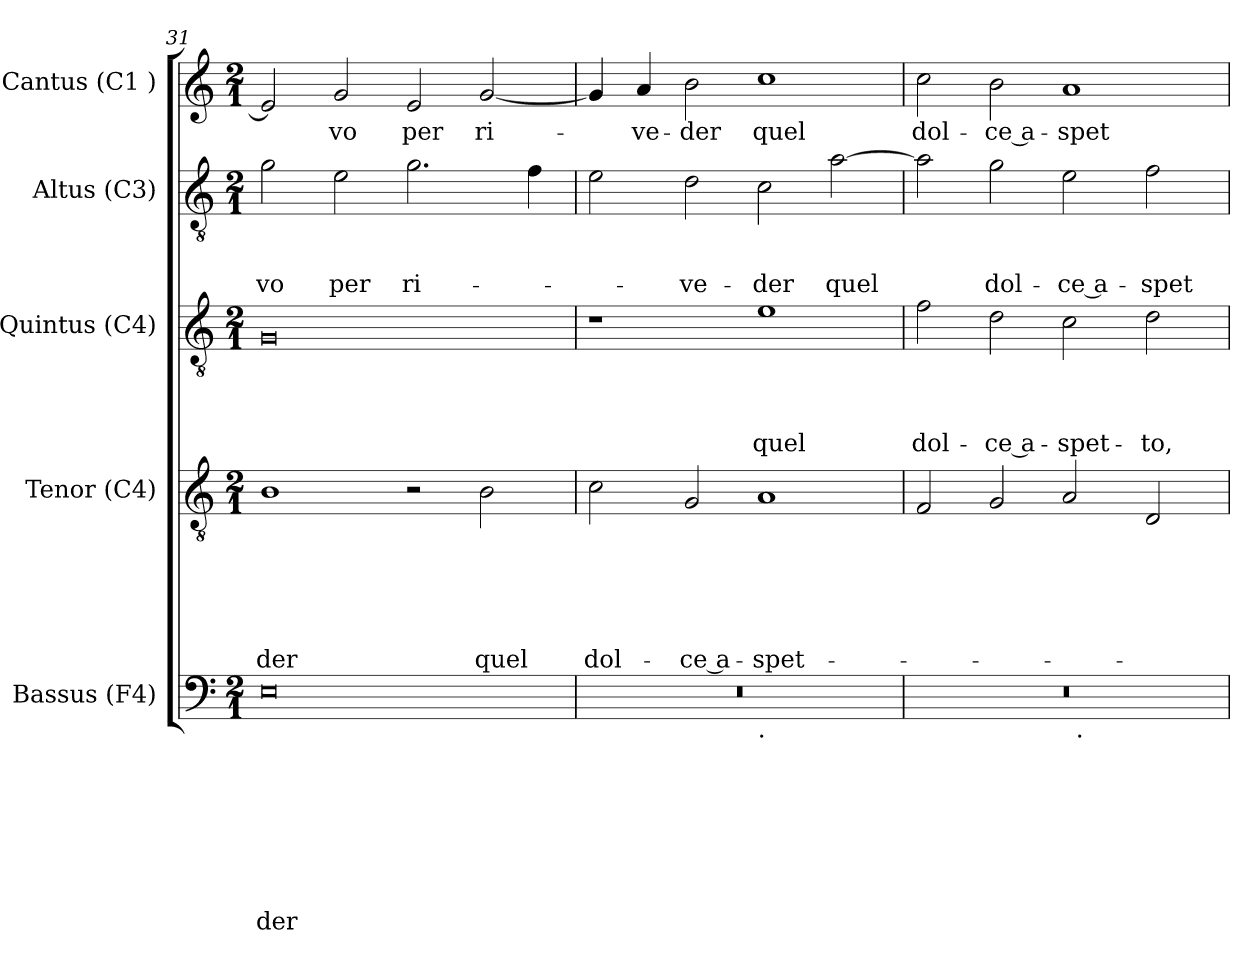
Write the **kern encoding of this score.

**kern	**text	**text	**text	**text	**text	**text	**text	**text	**kern	**text	**text	**text	**text	**text	**text	**kern	**text	**text	**text	**text	**kern	**text	**text	**text	**kern	**text
*part5	*part5	*part5	*part5	*part5	*part5	*part5	*part5	*part5	*part4	*part4	*part4	*part4	*part4	*part4	*part4	*part3	*part3	*part3	*part3	*part3	*part2	*part2	*part2	*part2	*part1	*part1
*staff5	*staff5	*staff5	*staff5	*staff5	*staff5	*staff5	*staff5	*staff5	*staff4	*staff4	*staff4	*staff4	*staff4	*staff4	*staff4	*staff3	*staff3	*staff3	*staff3	*staff3	*staff2	*staff2	*staff2	*staff2	*staff1	*staff1
*I"Bassus (F4)	*	*	*	*	*	*	*	*	*I"Tenor (C4)	*	*	*	*	*	*	*I"Quintus (C4)	*	*	*	*	*I"Altus (C3)	*	*	*	*I"Cantus (C1 )	*
*I'B.	*	*	*	*	*	*	*	*	*I'T.	*	*	*	*	*	*	*I'Q.	*	*	*	*	*I'A.	*	*	*	*I'C.	*
*clefF4	*	*	*	*	*	*	*	*	*clefGv2	*	*	*	*	*	*	*clefGv2	*	*	*	*	*clefGv2	*	*	*	*clefG2	*
*k[]	*	*	*	*	*	*	*	*	*k[]	*	*	*	*	*	*	*k[]	*	*	*	*	*k[]	*	*	*	*k[]	*
*C:	*	*	*	*	*	*	*	*	*C:	*	*	*	*	*	*	*C:	*	*	*	*	*C:	*	*	*	*C:	*
*M2/1	*	*	*	*	*	*	*	*	*M2/1	*	*	*	*	*	*	*M2/1	*	*	*	*	*M2/1	*	*	*	*M2/1	*
=31	=31	=31	=31	=31	=31	=31	=31	=31	=31	=31	=31	=31	=31	=31	=31	=31	=31	=31	=31	=31	=31	=31	=31	=31	=31	=31
!	!	!	!	!	!	!	!	!LO:LY:b	!	!	!	!	!	!	!LO:LY:b	!	!	!	!	!	!	!	!	!LO:LY:b	!	!
0E	.	.	.	.	.	.	.	-der	1B	.	.	.	.	.	-der	0G	.	.	.	.	2g\	.	.	-vo	2e/]	.
!	!	!	!	!	!	!	!	!	!	!	!	!	!	!	!	!	!	!	!	!	!	!	!	!LO:LY:b	!	!LO:LY:b
.	.	.	.	.	.	.	.	.	.	.	.	.	.	.	.	.	.	.	.	.	2e\	.	.	per	2g/	-vo
!	!	!	!	!	!	!	!	!	!	!	!	!	!	!	!	!	!	!	!	!	!	!	!	!LO:LY:b	!	!LO:LY:b
.	.	.	.	.	.	.	.	.	2r	.	.	.	.	.	.	.	.	.	.	.	2.g\	.	.	ri-	2e/	per
!	!	!	!	!	!	!	!	!	!	!	!	!	!	!	!LO:LY:b	!	!	!	!	!	!	!	!	!	!	!LO:LY:b
.	.	.	.	.	.	.	.	.	2B\	.	.	.	.	.	quel	.	.	.	.	.	.	.	.	.	[<2g/	ri-
.	.	.	.	.	.	.	.	.	.	.	.	.	.	.	.	.	.	.	.	.	4f\	.	.	.	.	.
=32	=32	=32	=32	=32	=32	=32	=32	=32	=32	=32	=32	=32	=32	=32	=32	=32	=32	=32	=32	=32	=32	=32	=32	=32	=32	=32
!	!	!	!	!	!	!	!	!	!	!	!	!	!	!	!LO:LY:b	!	!	!	!	!	!	!	!	!	!	!
*^	*	*	*	*	*	*	*	*	*	*	*	*	*	*	*	*	*	*	*	*	*	*	*	*	*	*
0r	1ryy	.	.	.	.	.	.	.	.	2c\	.	.	.	.	.	dol-	1r	.	.	.	.	2e\	.	.	.	4g/]	.
!	!	!	!	!	!	!	!	!	!	!	!	!	!	!	!	!	!	!	!	!	!	!	!	!	!	!	!LO:LY:b
.	.	.	.	.	.	.	.	.	.	.	.	.	.	.	.	.	.	.	.	.	.	.	.	.	.	4a/	-ve-
!	!	!	!	!	!	!	!	!	!	!	!	!	!	!	!	!LO:LY:b:rj	!	!	!	!	!	!	!	!	!LO:LY:b	!	!LO:LY:b:rj
.	.	.	.	.	.	.	.	.	.	2G/	.	.	.	.	.	-ce a-	.	.	.	.	.	2d\	.	.	-ve-	2b\	-der
!	!LO:TX:b:t=.	!	!	!	!	!	!	!	!	!	!	!	!	!	!	!	!	!	!	!	!	!	!	!	!	!	!
!	!	!	!	!	!	!	!	!	!	!	!	!	!	!	!	!LO:LY:b	!	!	!	!	!LO:LY:b	!	!	!	!LO:LY:b	!	!LO:LY:b
.	1ryy	.	.	.	.	.	.	.	.	1A	.	.	.	.	.	-spet-	1e	.	.	.	quel	2c\	.	.	-der	1cc	quel
!	!	!	!	!	!	!	!	!	!	!	!	!	!	!	!	!	!	!	!	!	!	!	!	!	!LO:LY:b	!	!
.	.	.	.	.	.	.	.	.	.	.	.	.	.	.	.	.	.	.	.	.	.	[<2a\	.	.	quel	.	.
!!LO:LB:g=z
=33	=33	=33	=33	=33	=33	=33	=33	=33	=33	=33	=33	=33	=33	=33	=33	=33	=33	=33	=33	=33	=33	=33	=33	=33	=33	=33	=33
!	!	!	!	!	!	!	!	!	!	!	!	!	!	!	!	!	!	!	!	!	!LO:LY:b	!	!	!	!	!	!LO:LY:b
0r	1ryy	.	.	.	.	.	.	.	.	2F/	.	.	.	.	.	.	2f\	.	.	.	dol-	2a\]	.	.	.	2cc\	dol-
!	!	!	!	!	!	!	!	!	!	!	!	!	!	!	!	!	!	!	!	!	!LO:LY:b:rj	!	!	!	!LO:LY:b	!	!LO:LY:b:rj
.	.	.	.	.	.	.	.	.	.	2G/	.	.	.	.	.	.	2d\	.	.	.	-ce a-	2g\	.	.	dol-	2b\	-ce a-
!	!	!	!	!	!	!	!	!	!	!	!	!	!	!	!	!	!	!	!	!	!LO:LY:b	!	!	!	!LO:LY:b:rj	!	!LO:LY:b
.	32ryy	.	.	.	.	.	.	.	.	2A/	.	.	.	.	.	.	2c\	.	.	.	-spet-	2e\	.	.	-ce a-	1a	-spet-
!	!LO:TX:b:t=.	!	!	!	!	!	!	!	!	!	!	!	!	!	!	!	!	!	!	!	!	!	!	!	!	!	!
.	2ryy	.	.	.	.	.	.	.	.	.	.	.	.	.	.	.	.	.	.	.	.	.	.	.	.	.	.
!	!	!	!	!	!	!	!	!	!	!	!	!	!	!	!	!	!	!	!	!	!LO:LY:b	!	!	!	!LO:LY:b	!	!
.	.	.	.	.	.	.	.	.	.	2D/	.	.	.	.	.	.	2d\	.	.	.	-to,	2f\	.	.	-spet-	.	.
.	4...ryy	.	.	.	.	.	.	.	.	.	.	.	.	.	.	.	.	.	.	.	.	.	.	.	.	.	.
*v	*v	*	*	*	*	*	*	*	*	*	*	*	*	*	*	*	*	*	*	*	*	*	*	*	*	*	*
=	=	=	=	=	=	=	=	=	=	=	=	=	=	=	=	=	=	=	=	=	=	=	=	=	=	=
*-	*-	*-	*-	*-	*-	*-	*-	*-	*-	*-	*-	*-	*-	*-	*-	*-	*-	*-	*-	*-	*-	*-	*-	*-	*-	*-
